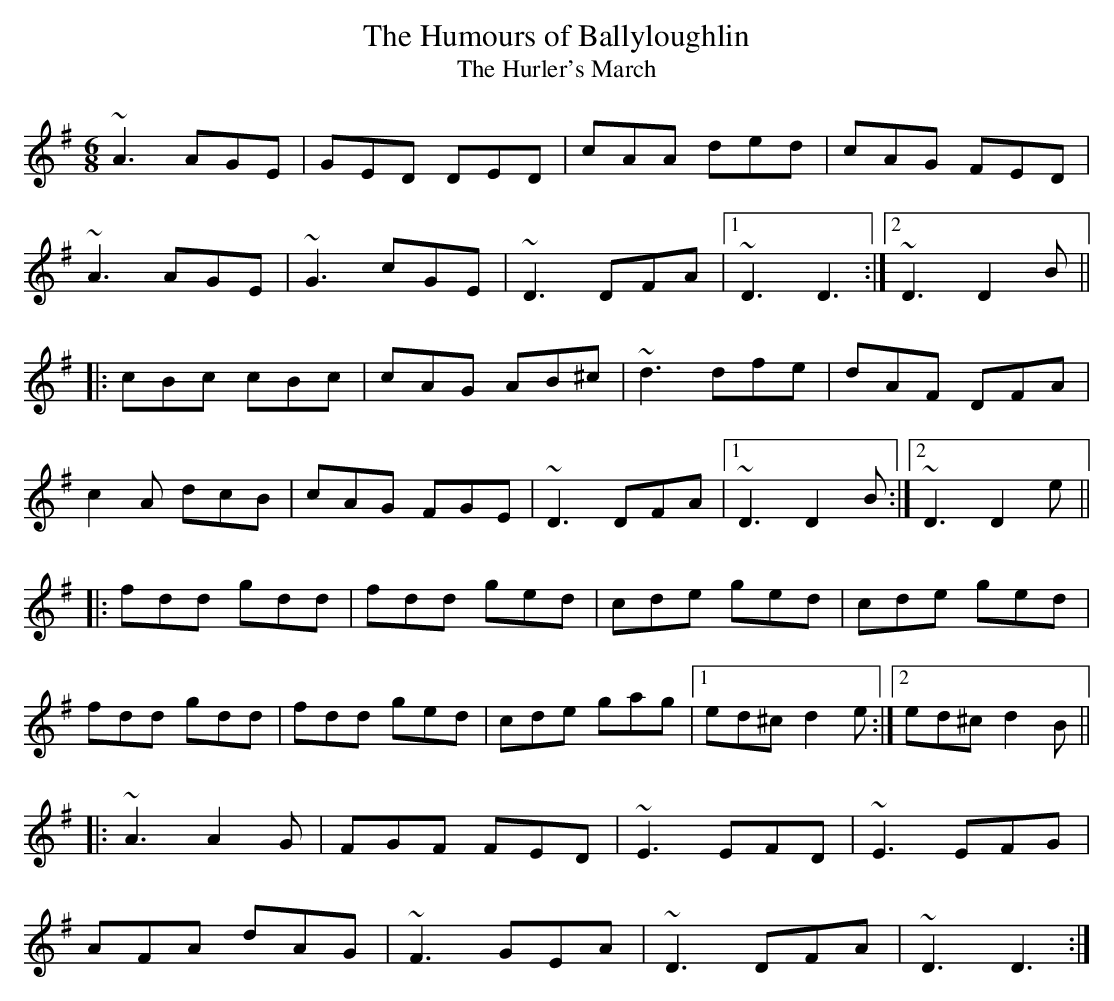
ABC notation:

X:1
T:Humours of Ballyloughlin, The
T:Hurler's March, The
M:6/8
L:1/8
K:Dmix
~A3 AGE|GED DED|cAA ded|cAG FED|!
~A3 AGE|~G3 cGE|~D3 DFA|1 ~D3 D3:|2 ~D3 D2B||!
|:cBc cBc|cAG AB^c|~d3 dfe|dAF DFA|!
c2A dcB|cAG FGE|~D3 DFA|1 ~D3 D2B:|2 ~D3 D2e||!
|:fdd gdd|fdd ged|cde ged|cde ged|!
fdd gdd|fdd ged|cde gag|1 ed^c d2e:|2 ed^c d2B||!
|:~A3 A2G|FGF FED|~E3 EFD|~E3 EFG|!
AFA dAG|~F3 GEA|~D3 DFA|~D3 D3:|!
